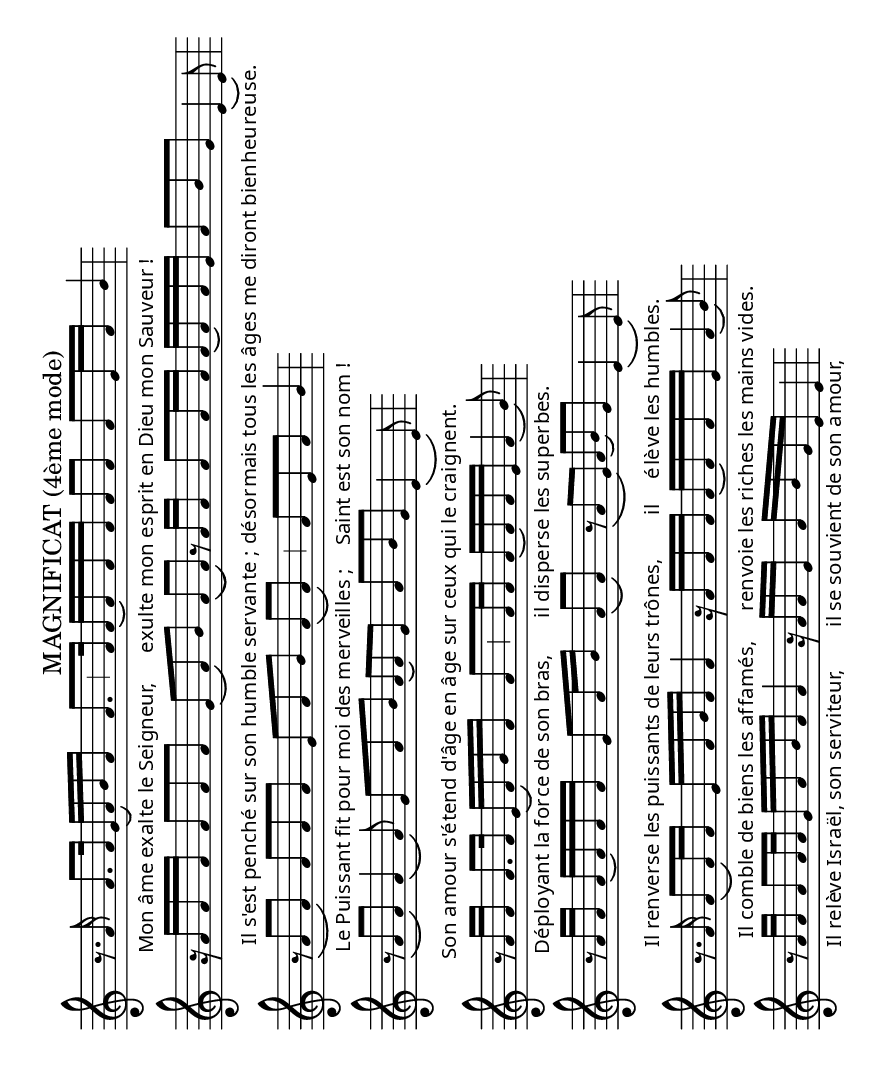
\version "2.14.0"
\include "DefinitionsAntiennesCarnet.ly"

\paper {
	system-system-spacing = #'((basic-distance . 1) (padding . 1))
}
% J'ai diminué le "padding" parce que le 8ème mode ne voulait pas rentrer sur 2 pages
% mais il faut peut être modifier d'autres paramètres ou simplement le modifier pour le 8ème mode
% cependant je ne m'y connais pas assez.
% Fr Raphaël


%%%%%%%%%%%%%%%%%%%%%%%%%%%%%%%%%%%%%%%%%%%%%%%%%%%%%%%%%%%%%%%%%%%%%%%%%%%%%%%%%%%%%%%%%%%%%%%%%%%%%%%%%%%%%%%%%%%%%%%%%%%%%%%%%%%%%%%%%%%%%%%%%%%%%%%%%%%%%%%%%%%%%%%%%%%%
%		*********************************
%		*				*
%		*     Structure du magnificat	*
%		*				*
%		*********************************
%{
\markup {
      		\fill-line{
                       	\line{"MAGNIFICAT (nième mode)"}}
}

\score {
	\relative a'  {
		% mon âme...
		r8. a16 a8.[ a16] a16[\( a\) a a]
		a8.[\pespace \cesure \pespace a16] a16[\( a\) a a] a8[ a] a8[ a16 a] a4
		\barre
		\ifIndent
		% il s'est penché...
		r16 a16[ a a]
		\times 2/3 { a8[ a a] }
		\times 2/3 { a8[\( a\) a] } a8[\( a\)]
		r8 a16[ a] a8[ a16 a] a16[\( a\) a a]
		\times 2/3 { a8[ a a] }
		\times 2/3 { a4\( a8\) }
		\barre
		\ifIndent
		% le Puissant...
		\times 2/3 { r8_\( a[ a]\) }
		\times 2/3 { a8[ a a] }
		\times 2/3 { a8[ a a] } a8[\( a\)]
		\pespace
		\cesure		
		\pespace
		\times 2/3 { a8[ a a] } a4
		\barre
		\ifIndent
		% son amour...
		\times 2/3 { r8_\( a[ a]\) }
		\times 2/3 { a4\( a8\) }
		\times 2/3 { a8[ a a] }
		\times 2/3 { a8[\( a\) a] }
		\times 2/3 { a8[ a a] }
		\times 2/3 { a4\( a8\) }
		\barre
		\ifIndent
		% déployant...
		r8 a16[ a] a8.[ a16] a16[\( a\) a a]
		a8[\pespace \cesure \pespace a16 a] a16[\( a\) a a]
		\times 2/3 { a4\( a8\) }
		\barre
		\ifIndent
		% il renverse...
		r8 a16[ a] a16[\( a\) a a] a8[ a16 a] a8[\( a\)]
		\pespace
		\pespace
		\times 2/3 { r8_\( a[\espace a]\) }
		\times 2/3 { a8[\( a\) a] }
		\times 2/3 { a4\( a8\) }
		\barre
		\ifIndent
		% il comble...
		r8. a16 a8[\( a16\) a] a16[ a a a] a4
		\pespace
		\pespace
		r16 a16[ a a] a16[\( a\) a a]
		\times 2/3 { a4\( a8\) }
		\barre
		\ifIndent
		% il relève...
		r8 a16[ a] a8[ a16 a] a16[ a a a] a4
		\pespace
		\pespace
		r16 a16[ a a] a16[ a a a] a4
		\barre
		\ifIndent
		% de la promesse...
		r16 a16[ a a] a8[\( a\)] a8[ a16 a] a8[\( a\)]
		\pespace
		\pespace
		\times 2/3 { r8_\( a[ a]\) }
		\times 2/3 { a8[ a a] } a16[ a a a]
		\times 2/3 { a8[ a a] } a4
		\barre
		\ifIndent
		% gloire...
		r8 a16[ a] a8.[ \cesure a16] a16[ \cesure a a a] a4
		\ifIndent
		r16 a16[ a a] 
		\times 2/3 { a8[ \cesure a a] }
		\times 2/3 { a8[ a a] }
		\times 2/3 { a8[ a a] }
		\times 2/3 { a8[\( a\) a] }
		\times 2/3 { a8[\( a\) \cesure \espace a] } a4				
		\endBar
	}
	\addlyrics {
		Mon âme ex -- al -- te le Sei -- gneur, e -- xul -- te mon es -- prit en Dieu mon Sau -- veur_!
		Il s'est pen -- ché sur son hum -- ble ser -- van -- te_; dé -- sor -- mais tous les â -- ges me di -- ront bien -- heu -- reu -- se.
		Le Puis -- sant fit pour moi des mer -- veil -- les_; Saint est son nom_!
		Son a -- mour s'é -- tend d'âge en â -- ge sur ceux qui le crai -- gnent.
		Dé -- plo -- yant la for -- ce de son bras, il dis -- per -- se les su -- per -- bes.
		Il ren -- ver -- se les puis -- sants de leurs trô -- nes, il é -- lè -- ve les hum -- bles.
		Il com -- ble de biens les af -- fa -- més, ren -- voie les ri -- ches les mains vi -- des.
		Il re -- lève Is -- ra -- ël, son ser -- vi -- teur, il se sou -- vient de son a -- mour,
		de la pro -- mes -- se faite à nos pè -- res, en fa -- veur d'A -- bra -- ham et de sa race à ja -- mais.
		Gloire au Père, au Fils, au Saint -- -Es -- "prit, +" au Dieu qui est, qui é -- tait et qui vient dans les siè -- cles des siè -- cles. A -- men.
	}
	\header { opus = " B 53- " }
}
%}
%%%%%%%%%%%%%%%%%%%%%%%%%%%%%%%%%%%%%%%%%%%%%%%%%%%%%%%%%%%%%%%%%%%%%%%%%%%%%%%%%%%%%%%%%%%%%%%%%%%%%%%%%%%%%%%%%%%%%%%%%%%%%%%%%%%%%%%%%%%%%%%%%%%%%%%%%%%%%%%%%%%%%%%%%%%%%%


\markup {
      		\fill-line{
                       	\line{"MAGNIFICAT (4ème mode)"}}
}

\score {
	\relative a'  {
		\stemUp
		% mon âme...
		r8. a16 a8.[ a16] g16[\( a\) b a]
		a8.[\pespace \cesure \pespace a16] a16[\( a\) a a] a8[ a] a8[ g16 a] b4
		\barre
		\ifIndent
		% il s'est penché...
		r16 a16[ a a]
		\times 2/3 { a8[ a a] }
		\times 2/3 { g8[\( a\) b] } a8[\( a\)]
		r8 a16[ a] a8[ a16 a] a16[\( a\) a g]
		\times 2/3 { a8[ b g] }
		\times 2/3 { e4\( e8\) }
		\barre
		\ifIndent
		% le Puissant...
		\times 2/3 { r8_\( a[ a]\) }
		\times 2/3 { a8[ a a] }
		\times 2/3 { g8[ a b] } a8[\( a\)]
		\pespace
		\cesure		
		\pespace
		\times 2/3 { a8[ g a] } b4
		\barre
		\ifIndent
		% son amour...
		\times 2/3 { r8_\( a[ a]\) }
		\times 2/3 { a4\( a8\) }
		\times 2/3 { g8[ a b] }
		\times 2/3 { a8[\( a\) g] }
		\times 2/3 { a8[ b g] }
		\times 2/3 { e4\( e8\) }
		\barre
		\ifIndent
		% déployant...
		r8 a16[ a] a8.[ a16] g16[\( a\) b a]
		a8[\pespace \cesure \pespace a16 a] a16[\( a\) a g]
		\times 2/3 { a4\( b8\) }
		\barre
		\ifIndent
		% il renverse...
		r8 a16[ a] a16[\( a\) a a] g8[ a16 b] a8[\( a\)]
		\pespace
		\pespace
		\times 2/3 { r8_\( a[\espace g]\) }
		\times 2/3 { a8[\( b\) g] }
		\times 2/3 { e4\( e8\) }
		\barre
		\ifIndent
		% il comble...
		r8. a16 a8[\( a16\) a] g16[ a b a] a4
		\pespace
		\pespace
		r16 a16[ a a] a16[\( a\) a g]
		\times 2/3 { a4\( b8\) }
		\barre
		\ifIndent
		% il relève...
		r8 a16[ a] a8[ a16 a] g16[ a b a] a4
		\pespace
		\pespace
		r16 a16[ a g] a16[ b g e] e4
		\barre
		\ifIndent
		% de la promesse...
		r16 a16[ a a] a8[\( a\)] g8[ a16 b] a8[\( a\)]
		\pespace
		\pespace
		\times 2/3 { r8_\( a[ a]\) }
		\times 2/3 { a8[ a a] } a16[ a a a]
		\times 2/3 { a8[ g a] } b4
		\barre
		\ifIndent
		% gloire...
		r8 a16[ a] a8.[ \cesure a16] a16[ \cesure a a g] g4
		\ifIndent
		r16 a16[ a a] 
		\times 2/3 { a8[ \cesure a g] }
		\times 2/3 { a8[ b a] }
		\times 2/3 { a8[ a a] }
		\times 2/3 { a8[\( g\) a] }
		\times 2/3 { b8[\( g\) \cesureBasse \espace e] } e4				
		\endBar
	}
	\addlyrics {
		Mon âme ex -- al -- te le Sei -- gneur, e -- xul -- te mon es -- prit en Dieu mon Sau -- veur_!
		Il s'est pen -- ché sur son hum -- ble ser -- van -- te_; dé -- sor -- mais tous les â -- ges me di -- ront bien -- heu -- reu -- se.
		Le Puis -- sant fit pour moi des mer -- veil -- les_; Saint est son nom_!
		Son a -- mour s'é -- tend d'âge en â -- ge sur ceux qui le crai -- gnent.
		Dé -- plo -- yant la for -- ce de son bras, il dis -- per -- se les su -- per -- bes.
		Il ren -- ver -- se les puis -- sants de leurs trô -- nes, il é -- lè -- ve les hum -- bles.
		Il com -- ble de biens les af -- fa -- més, ren -- voie les ri -- ches les mains vi -- des.
		Il re -- lève Is -- ra -- ël, son ser -- vi -- teur, il se sou -- vient de son a -- mour,
		de la pro -- mes -- se faite à nos pè -- res, en fa -- veur d'A -- bra -- ham et de sa race à ja -- mais.
		Gloire au Père, au Fils, au Saint -- -Es -- "prit, +" au Dieu qui est, qui é -- tait et qui vient dans les siè -- cles des siè -- cles. A -- men.
	}
	\header { opus = " B 534 " }
}

\pageBreak



\markup {
      		\fill-line{
                       	\line{"MAGNIFICAT (6ème mode)"}}
}

\score {
	\relative f'  {
		\key f \major
		\stemUp
		% mon âme...
		r8. f16 g8.[ a16] bes16[\( a\) g a]
		a8.[\pespace \cesure \pespace a16] a16[\( a\) a a] a8[ a] a8[ a16 g] a4
		\barre
		\ifIndent
		% il s'est penché...
		r16 a16[ a a]
		\times 2/3 { a8[ a bes] }
		\times 2/3 { a8[\( a\) g] } a8[\( a\)]
		r8 a16[ a] a8[ a16 a] a16[\( a\) a f]
		\times 2/3 { g8[ a g] }
		\times 2/3 { f4\( f8\) }
		\barre
		\ifIndent
		% le Puissant...
		\times 2/3 { r8_\( a[ a]\) }
		\times 2/3 { a8[ a bes] }
		\times 2/3 { a8[ a g] } a8[\( a\)]
		\pespace
		\cesure		
		\pespace
		\times 2/3 { a8[ a g] } a4
		\barre
		\ifIndent
		% son amour...
		\times 2/3 { r8_\( a[ a]\) }
		\times 2/3 { a4\( bes8\) }
		\times 2/3 { a8[ a g] }
		\times 2/3 { a8[\( a\) f] }
		\times 2/3 { g8[ a g] }
		\times 2/3 { f4\( f8\) }
		\barre
		\ifIndent
		% déployant...
		r8 a16[ a] a8.[ bes16] a16[\( a\) g a]
		a8[\pespace \cesure \pespace a16 a] a16[\( a\) a a]
		\times 2/3 { g4\( a8\) }
		\barre
		\ifIndent
		% il renverse...
		r8 a16[ a] a16[\( a\) a bes] a8[ a16 g] a8[\( a\)]
		\pespace
		\pespace
		\times 2/3 { r8_\( a[\espace f]\) }
		\times 2/3 { g8[\( a\) g] }
		\times 2/3 { f4\( f8\) }
		\barre
		\ifIndent
		% il comble...
		r8. a16 a8[\( a16\) bes] a16[ a g a] a4
		\pespace
		\pespace
		r16 a16[ a a] a16[\( a\) a a]
		\times 2/3 { g4\( a8\) }
		\barre
		\ifIndent
		% il relève...
		r8 a16[ a] a8[ a16 bes] a16[ a g a] a4
		\pespace
		\pespace
		r16 a16[ a f] g16[ a g f] f4
		\barre
		\ifIndent
		% de la promesse...
		r16 a16[ a a] a8[\( bes\)] a8[ a16 g] a8[\( a\)]
		\pespace
		\pespace
		\times 2/3 { r8_\( a[ a]\) }
		\times 2/3 { a8[ a a] } a16[ a a a]
		\times 2/3 { a8[ a g] } a4
		\barre
		\ifIndent
		% gloire...
		r8 a16[ a] a8.[ \cesure a16] a16[ \cesure a a g] g4
		\ifIndent
		r16 a16[ a a] 
		\times 2/3 { a8[ \cesure bes a] }
		\times 2/3 { a8[ g a] }
		\times 2/3 { a8[ a a] }
		\times 2/3 { a8[\( f\) g] }
		\times 2/3 { a8[\( g\) \cesure \espace f] } f4				
		\endBar
	}
	\addlyrics {
		Mon âme ex -- al -- te le Sei -- gneur, e -- xul -- te mon es -- prit en Dieu mon Sau -- veur_!
		Il s'est pen -- ché sur son hum -- ble ser -- van -- te_; dé -- sor -- mais tous les â -- ges me di -- ront bien -- heu -- reu -- se.
		Le Puis -- sant fit pour moi des mer -- veil -- les_; Saint est son nom_!
		Son a -- mour s'é -- tend d'âge en â -- ge sur ceux qui le crai -- gnent.
		Dé -- plo -- yant la for -- ce de son bras, il dis -- per -- se les su -- per -- bes.
		Il ren -- ver -- se les puis -- sants de leurs trô -- nes, il é -- lè -- ve les hum -- bles.
		Il com -- ble de biens les af -- fa -- més, ren -- voie les ri -- ches les mains vi -- des.
		Il re -- lève Is -- ra -- ël, son ser -- vi -- teur, il se sou -- vient de son a -- mour,
		de la pro -- mes -- se faite à nos pè -- res, en fa -- veur d'A -- bra -- ham et de sa race à ja -- mais.
		Gloire au Père, au Fils, au Saint -- -Es -- "prit, +" au Dieu qui est, qui é -- tait et qui vient dans les siè -- cles des siè -- cles. A -- men.
	}
	\header { opus = " B 536 " }
}

\pageBreak

\markup {
      		\fill-line{
                       	\line{"MAGNIFICAT (7ème mode)"}}
}

\score {
	\relative c''  {
		% mon âme...
		r8. c16 b8.[ c16] d16[\( f\) e d]
		e8.[\pespace \cesure \pespace d16] d16[\( d\) d e] d8[ d] c8[ c16 b] a4
		\barre
		\ifIndent
		% il s'est penché...
		r16 d16[ d d]
		\times 2/3 { d8[ d f] }
		\times 2/3 { e8[\( e\) d] } e8[\( e\)]
		r8 d16[ d] d8[ d16 d] d16[\( d\) d e]
		\times 2/3 { d8[ d c] }
		\times 2/3 { c4\( b8\) }
		\barre
		\ifIndent
		% le Puissant...
		\times 2/3 { r8\( d[ d]\) }
		\times 2/3 { d8[ d f] }
		\times 2/3 { e8[ e d] } e8[\( e\)]
		\pespace
		\cesure		
		\pespace
		\times 2/3 { e8[ d c] } b8[\( a\)]
		\barre
		\ifIndent
		% son amour...
		\times 2/3 { r8\( d[ d]\) }
		\times 2/3 { d4\( f8\) }
		\times 2/3 { e8[ e d] }
		\times 2/3 { e8[\( e\) e] }
		\times 2/3 { d8[ d c] }
		\times 2/3 { c4\( b8\) }
		\barre
		\ifIndent
		% déployant...
		r8 d16[ d] d8.[ f16] e16[\( e\) d e]
		e8[\pespace \cesure \pespace d16 e] d16[\( d\) c c]
		\times 2/3 { b4_\( a8\) }
		\barre
		\ifIndent
		% il renverse...
		r8 d16[ d] d16[\( d\) d f] e8[ e16 d] e8[\( e\)]
		\pespace
		\pespace
		\times 2/3 { r8\( d[\espace e]\) }
		\times 2/3 { d8[\( d\) c] }
		\times 2/3 { c4\( b8\) }
		\barre
		\ifIndent
		% il comble...
		r8. d16 d8[\( d16\) f] e16[ e d e] e4
		\pespace
		\pespace
		r16 d16[ d e] d16[\( d\) c c]
		\times 2/3 { b4_\( a8\) }
		\barre
		\ifIndent
		% il relève...
		r8 d16[ d] d8[ d16 f] e16[ e d e] e4
		\pespace
		\pespace
		r16 d16[ d e] d16[ d c c] b4
		\barre
		\ifIndent
		% de la promesse...
		r16 d16[ d d] d8[\( f\)] e8[ e16 d] e8[\( e\)]
		\pespace
		\pespace
		\times 2/3 { r8\( d[ d]\) }
		\times 2/3 { d8[ d d] } d16[ e d d]
		\times 2/3 { c8[ c b] } a4
		\barre
		\ifIndent
		% gloire...
		r8 d16[ d] d8.[ \cesure d16] d16[ \cesure d d c] c4
		\ifIndent
		r16 d16[ d d] 
		\times 2/3 { d8[ \cesure f e] }
		\times 2/3 { e8[ d e] }
		\times 2/3 { e8[ d d] }
		\times 2/3 { d8[\( e\) d] }
		\times 2/3 { d8[\( c\) \cesure \espace c] } b4				
		\endBar
	}
	\addlyrics {
		Mon âme ex -- al -- te le Sei -- gneur, e -- xul -- te mon es -- prit en Dieu mon Sau -- veur_!
		Il s'est pen -- ché sur son hum -- ble ser -- van -- te_; dé -- sor -- mais tous les â -- ges me di -- ront bien -- heu -- reu -- se.
		Le Puis -- sant fit pour moi des mer -- veil -- les_; Saint est son nom_ -- -_!
		Son a -- mour s'é -- tend d'âge en â -- ge sur ceux qui le crai -- gnent.
		Dé -- plo -- yant la for -- ce de son bras, il dis -- per -- se les su -- per -- bes.
		Il ren -- ver -- se les puis -- sants de leurs trô -- nes, il é -- lè -- ve les hum -- bles.
		Il com -- ble de biens les af -- fa -- més, ren -- voie les ri -- ches les mains vi -- des.
		Il re -- lève Is -- ra -- ël, son ser -- vi -- teur, il se sou -- vient de son a -- mour,
		de la pro -- mes -- se faite à nos pè -- res, en fa -- veur d'A -- bra -- ham et de sa race à ja -- mais.
		Gloire au Père, au Fils, au Saint -- -Es -- "prit, +" au Dieu qui est, qui é -- tait et qui vient dans les siè -- cles des siè -- cles. A -- men.
	}
	\header { opus = " B 537 " }
}

\pageBreak



\markup {
      		\fill-line{
                       	\line{"MAGNIFICAT (8ème mode)"}}
}

\score {
	\relative c''  {
		% mon âme...
		r8. g16 a8.[ c16] c16[\( c\) d c]
		c8.[\pespace \cesure \pespace c16] c16[\( c\) c c] c8[ a] c8[ d16 c] c4
		\barre
		\ifIndent
		% il s'est penché...
		r16 g16[ a c]
		\times 2/3 { c8[ c c] }
		\times 2/3 { c8[\( c\) d] } c8[\( c\)]
		r8 c16[ c] c8[ c16 c] c16[\( c\) c b]
		\times 2/3 { c8[ a g] }
		\times 2/3 { g4\( a8\) }
		\barre
		\ifIndent
		% le Puissant...
		\times 2/3 { r8_\( g[ a]\) }
		\times 2/3 { c8[ c c] }
		\times 2/3 { c8[ c d] } c8[\( c\)]
		\pespace
		\cesure		
		\pespace
		\times 2/3 { a8[ c d] } c4
		\barre
		\ifIndent
		% son amour...
		\times 2/3 { r8_\( g[ a]\) }
		\times 2/3 { c4\( c8\) }
		\times 2/3 { c8[ c d] }
		\times 2/3 { c8[\( c\) b] }
		\times 2/3 { c8[ a g] }
		\times 2/3 { g4\( a8\) }
		\barre
		\ifIndent
		% déployant...
		r8 g16[ a] c8.[ c16] c16[\( c\) d c]
		c8[\pespace \cesure \pespace c16 c] c16[\( a\) c d]
		\times 2/3 { c4\( c8\) }
		\barre
		\ifIndent
		% il renverse...
		r8 g16[ a] c16[\( c\) c c] c8[ c16 d] c8[\( c\)]
		\pespace
		\pespace
		\times 2/3 { r8\( c[\espace b]\) }
		\times 2/3 { c8[\( a\) g] }
		\times 2/3 { g4\( a8\) }
		\barre
		\ifIndent
		% il comble...
		r8. g16 a8[\( c16\) c] c16[ c d c] c4
		\pespace
		\pespace
		r16 c16[ c c] c16[\( a\) c d]
		\times 2/3 { c4\( c8\) }
		\barre
		\ifIndent
		% il relève...
		r8 g16[ a] c8[ c16 c] c16[ c d c] c4
		\pespace
		\pespace
		r16 c16[ c b] c16[ a g g] a4
		\barre
		\ifIndent
		% de la promesse...
		r16 g16[ a c] c8[\( c\)] c8[ c16 d] c8[\( c\)]
		\pespace
		\pespace
		\times 2/3 { r8\( c[ c]\) }
		\times 2/3 { c8[ c c] } c16[ c c a]
		\times 2/3 { c8[ d c] } c4
		\barre
		\ifIndent
		% gloire...
		r8 c16[ c] c8.[ \cesure c16] c16[ \cesure c c a] a4
		\ifIndent
		r16 g16[ a c] 
		\times 2/3 { c8[ \cesure c c] }
		\times 2/3 { c8[ d c] }
		\times 2/3 { c8[ c c] }
		\times 2/3 { c8[\( b\) c] }
		\times 2/3 { a8[\( g\) \cesure \espace g] } a4				
		\endBar
	}
	\addlyrics {
		Mon âme ex -- al -- te le Sei -- gneur, e -- xul -- te mon es -- prit en Dieu mon Sau -- veur_!
		Il s'est pen -- ché sur son hum -- ble ser -- van -- te_; dé -- sor -- mais tous les â -- ges me di -- ront bien -- heu -- reu -- se.
		Le Puis -- sant fit pour moi des mer -- veil -- les_; Saint est son nom_!
		Son a -- mour s'é -- tend d'âge en â -- ge sur ceux qui le crai -- gnent.
		Dé -- plo -- yant la for -- ce de son bras, il dis -- per -- se les su -- per -- bes.
		Il ren -- ver -- se les puis -- sants de leurs trô -- nes, il é -- lè -- ve les hum -- bles.
		Il com -- ble de biens les af -- fa -- més, ren -- voie les ri -- ches les mains vi -- des.
		Il re -- lève Is -- ra -- ël, son ser -- vi -- teur, il se sou -- vient de son a -- mour,
		de la pro -- mes -- se faite à nos pè -- res, en fa -- veur d'A -- bra -- ham et de sa race à ja -- mais.
		Gloire au Père, au Fils, au Saint -- -Es -- "prit, +" au Dieu qui est, qui é -- tait et qui vient dans les siè -- cles des siè -- cles. A -- men.
	}
	\header { opus = " B 538 " }
}

\pageBreak



\markup {
      		\fill-line{
                       	\line{"MAGNIFICAT (ton pérégrinus)"}}
}

\score {
	\relative f'  {
		\key f \major
		% mon âme...
		r8. a16 a8.[ g16] bes16[\( a\) g f]
		f8.[\pespace \cesure \pespace a16] a16[\( a\) a a] a8[ a] a8[ a16 bes] g4
		\barre
		\ifIndent
		% il s'est penché...
		r16 a16[ a a]
		\times 2/3 { a8[ a g] }
		\times 2/3 { bes8[\( a\) g] } f8[\( f\)]
		r8 g16[ g] g8[ g16 g] g16[\( g\) g g]
		\times 2/3 { d8[ f f] }
		\times 2/3 { e4\( d8\) }
		\barre
		\ifIndent
		% le Puissant...
		\times 2/3 { r8_\( a'[ a]\) }
		\times 2/3 { a8[ a g] }
		\times 2/3 { bes8[ a g] } f8[\( f\)]
		\pespace
		\cesure		
		\pespace
		\times 2/3 { a8[ a bes] } g4
		\barre
		\ifIndent
		% son amour...
		\times 2/3 { r8_\( a[ a]\) }
		\times 2/3 { a4\( g8\) }
		\times 2/3 { bes8[ a g] }
		\times 2/3 { f8[\( f\) g] }
		\times 2/3 { e8[ f f] }
		\times 2/3 { e4\( d8\) }
		\barre
		\ifIndent
		% déployant...
		r8 a'16[ a] a8.[ g16] bes16[\( a\) g f]
		f8[\pespace \cesure \pespace a16 a] a16[\( a\) a a]
		\times 2/3 { bes4_\( g8\) }
		\barre
		\ifIndent
		% il renverse...
		r8 a16[ a] a16[\( a\) a g] bes8[ a16 g] f8[\( f\)]
		\pespace
		\pespace
		\times 2/3 { r8_\( g[\espace g]\) }
		\times 2/3 { e8[\( f\) f] }
		\times 2/3 { e4\( d8\) }
		\barre
		\ifIndent
		% il comble...
		r8. a'16 a8[\( a16\) g] bes16[ a g f] f4
		\pespace
		\pespace
		r16 a16[ a a] a16[\( a\) a a]
		\times 2/3 { bes4_\( g8\) }
		\barre
		\ifIndent
		% il relève...
		r8 a16[ a] a8[ a16 g] bes16[ a g f] f4
		\pespace
		\pespace
		r16 g16[ g g] e16[ f f e] d4
		\barre
		\ifIndent
		% de la promesse...
		r16 a'16[ a a] a8[\( g\)] bes8[ a16 g] f8[\( f\)]
		\pespace
		\pespace
		\times 2/3 { r8_\( a[ a]\) }
		\times 2/3 { a8[ a a] } a16[ a a a]
		\times 2/3 { a8[ a bes] } g4
		\barre
		\ifIndent
		% gloire...
		r8 a16[ a] a8.[ \cesure a16] a16[ \cesure a a g] g4
		\ifIndent
		r16 a16[ a a] 
		\times 2/3 { a8[ \cesure g bes] }
		\times 2/3 { a8[ g f] }
		\times 2/3 { f8[ g g] }
		\times 2/3 { g8[\( g\) d] }
		\times 2/3 { f8[\( f\) \cesureBasse \espace e] } d4				
		\endBar
	}
	\addlyrics {
		Mon âme ex -- al -- te le Sei -- gneur, e -- xul -- te mon es -- prit en Dieu mon Sau -- veur_!
		Il s'est pen -- ché sur son hum -- ble ser -- van -- te_; dé -- sor -- mais tous les â -- ges me di -- ront bien -- heu -- reu -- se.
		Le Puis -- sant fit pour moi des mer -- veil -- les_; Saint est son nom_!
		Son a -- mour s'é -- tend d'âge en â -- ge sur ceux qui le crai -- gnent.
		Dé -- plo -- yant la for -- ce de son bras, il dis -- per -- se les su -- per -- bes.
		Il ren -- ver -- se les puis -- sants de leurs trô -- nes, il é -- lè -- ve les hum -- bles.
		Il com -- ble de biens les af -- fa -- més, ren -- voie les ri -- ches les mains vi -- des.
		Il re -- lève Is -- ra -- ël, son ser -- vi -- teur, il se sou -- vient de son a -- mour,
		de la pro -- mes -- se faite à nos pè -- res, en fa -- veur d'A -- bra -- ham et de sa race à ja -- mais.
		Gloire au Père, au Fils, au Saint -- -Es -- "prit, +" au Dieu qui est, qui é -- tait et qui vient dans les siè -- cles des siè -- cles. A -- men.
	}
	\header { opus = " B 53? " }
}
